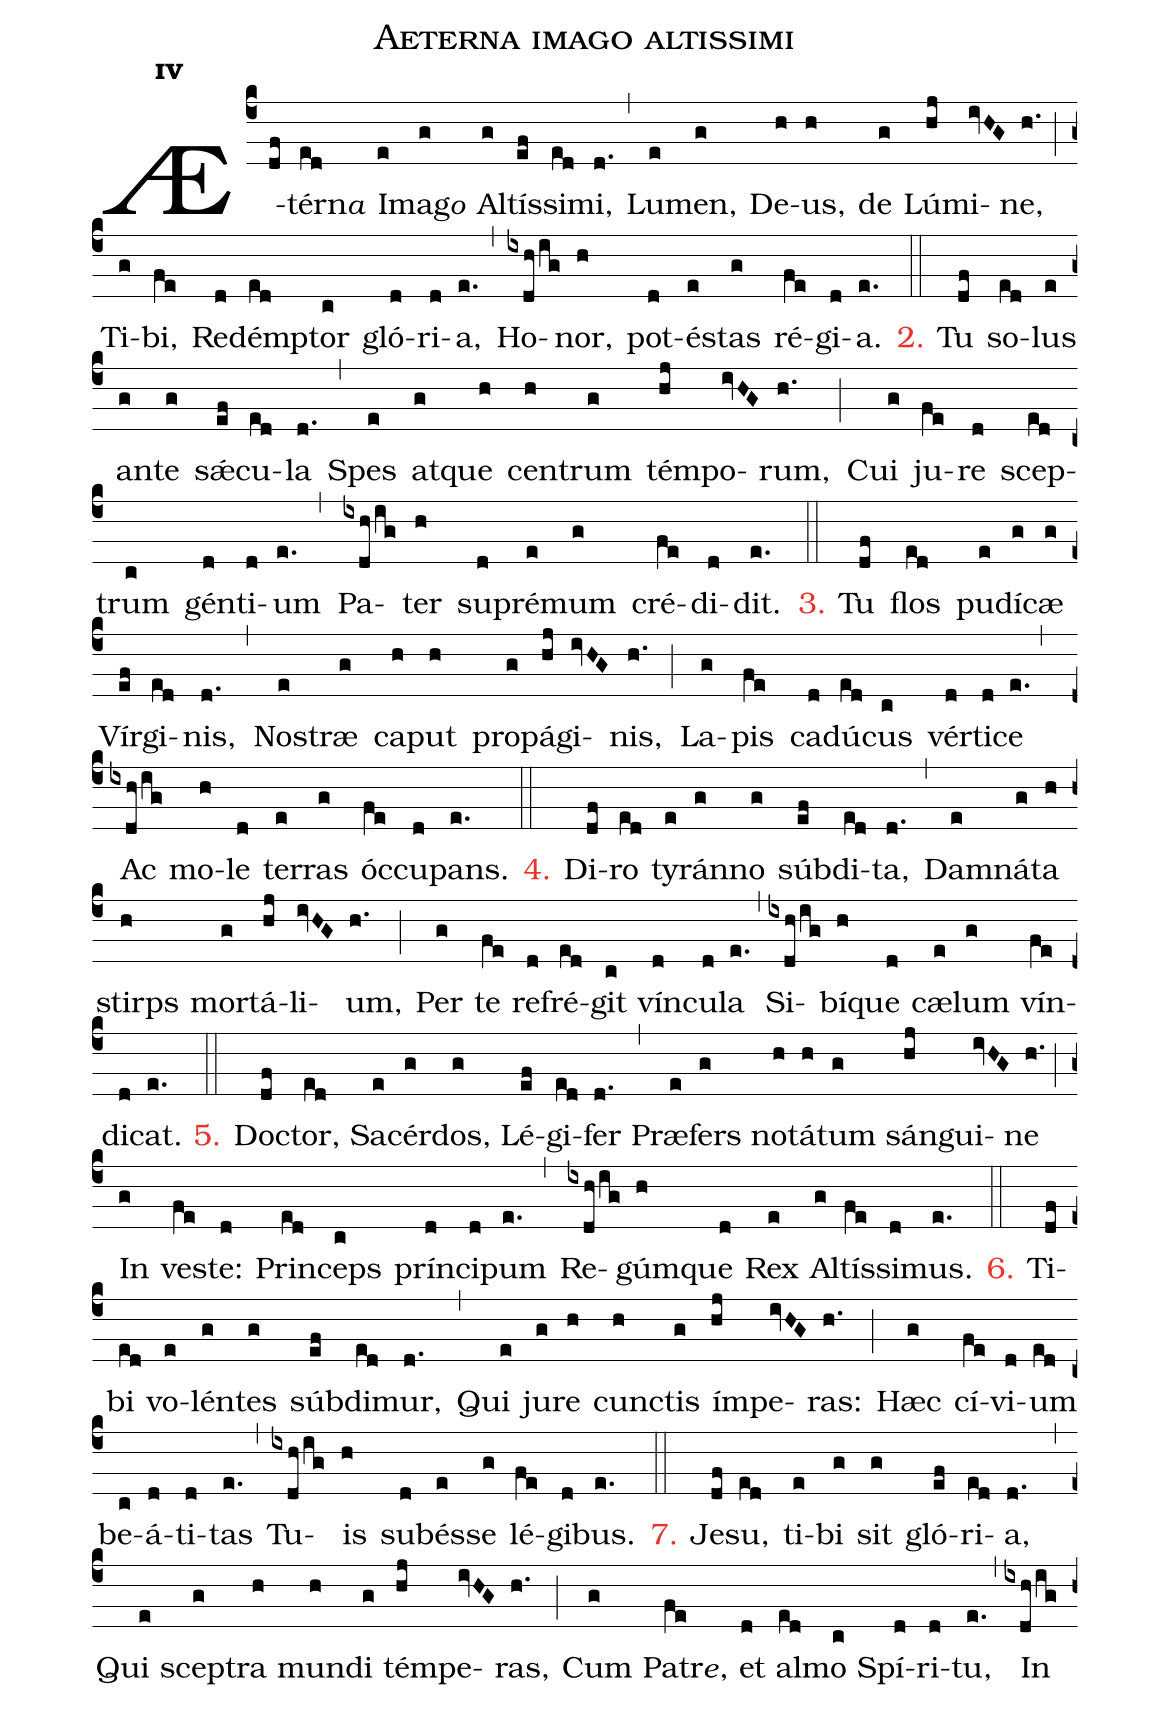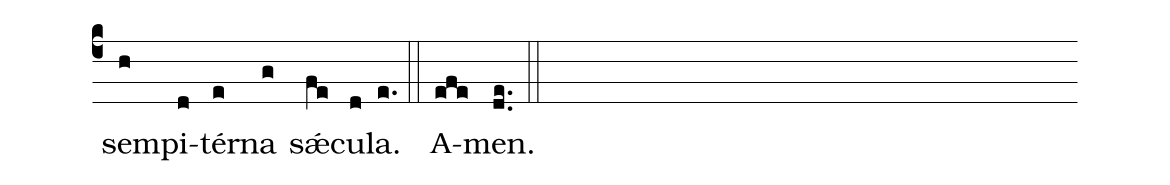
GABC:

name:Aeterna imago altissimi;
office-part:hy;
mode:4;
%%
initial-style: 1;
name: Aeterna imago Altissimi;
mode:4;
office-part: Responsorium;
annotation: Resp.;
annotation:iv;
nabc-lines:1;
%%
(c4) Æ(df)térn<e>a</e>(ed) I(e)mag<e>o</e>(g) Al(g)tís(ef)si(ed)mi,(d.) (,)
Lu(e)men,(g) De(h)us,(h) de(g) Lú(hj)mi(ivHG)ne,(h.) (;)
Ti(g)bi,(fe) Red(d)émp(ed)tor(c) gló(d)ri(d)a,(e.) (,)
Ho(ixdh/ig)nor,(h) pot(d)és(e)tas(g) ré(fe)gi(d)a.(e.) (::)

<c>2.</c> Tu(df) so(ed)lus(e) an(g)te(g) sǽ(ef)cu(ed)la(d.) (,)
Spes(e) at(g)que(h) cen(h)trum(g) tém(hj)po(ivHG)rum,(h.) (;)
Cui(g) ju(fe)re(d) scep(ed)trum(c) gén(d)ti(d)um(e.) (,)
Pa(ixdh/ig)ter(h) su(d)pré(e)mum(g) cré(fe)di(d)dit.(e.) (::)

<c>3.</c> Tu(df) flos(ed) pu(e)dí(g)cæ(g) Vír(ef)gi(ed)nis,(d.) (,)
Nos(e)træ(g) ca(h)put(h) pro(g)pá(hj)gi(ivHG)nis,(h.) (;)
La(g)pis(fe) ca(d)dú(ed)cus(c) vér(d)ti(d)ce(e.) (,)
Ac(ixdh/ig) mo(h)le(d) ter(e)ras(g) óc(fe)cu(d)pans.(e.) (::)

<c>4.</c> Di(df)ro(ed) ty(e)rán(g)no(g) súb(ef)di(ed)ta,(d.) (,)
Dam(e)ná(g)ta(h) stirps(h) mor(g)tá(hj)li(ivHG)um,(h.) (;)
Per(g) te(fe) re(d)fré(ed)git(c) vín(d)cu(d)la(e.) (,)
Si(ixdh/ig)bí(h)que(d) cæ(e)lum(g) vín(fe)di(d)cat.(e.) (::)

<c>5.</c> Doc(df)tor,(ed) Sa(e)cér(g)dos,(g) Lé(ef)gi(ed)fer(d.) (,)
Præ(e)fers(g) no(h)tá(h)tum(g) sán(hj)gui(ivHG)ne(h.) (;)
In(g) ves(fe)te:(d) Prin(ed)ceps(c) prín(d)ci(d)pum(e.) (,)
Re(ixdh/ig)gúm(h)que(d) Rex(e) Al(g)tís(fe)si(d)mus.(e.) (::)

<c>6.</c> Ti(df)bi(ed) vo(e)lén(g)tes(g) súb(ef)di(ed)mur,(d.) (,)
Qui(e) ju(g)re(h) cunc(h)tis(g) ím(hj)pe(ivHG)ras:(h.) (;)
Hæc(g) cí(fe)vi(d)um(ed) be(c)á(d)ti(d)tas(e.) (,)
Tu(ixdh/ig)is(h) sub(d)és(e)se(g) lé(fe)gi(d)bus.(e.) (::)

<c>7.</c> Je(df)su,(ed) ti(e)bi(g) sit(g) gló(ef)ri(ed)a,(d.) (,)
Qui(e) scep(g)tra(h) mun(h)di(g) tém(hj)pe(ivHG)ras,(h.) (;)
Cum(g) Patr<e>e</e>,(fe) et(d) al(ed)mo(c) Spí(d)ri(d)tu,(e.) (,)
In(ixdh/ig) sem(h)pi(d)tér(e)na(g) sǽ(fe)cu(d)la.(e.) (::)

A(efe)men.(de..) (::)
